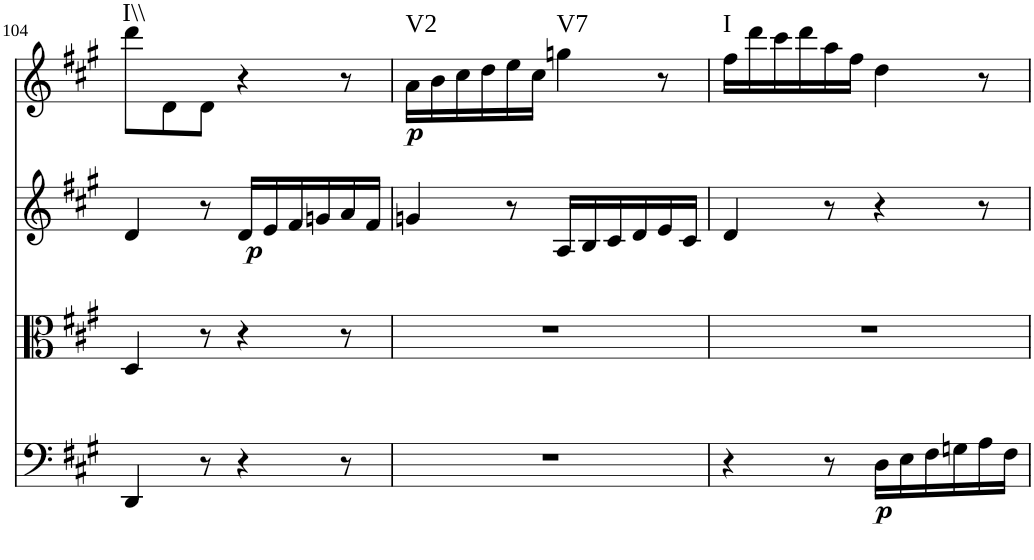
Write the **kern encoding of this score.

**kern	**dynam	**kern	**kern	**dynam	**kern	**dynam	**harte
*part4	*part4	*part3	*part2	*part2	*part1	*part1	*part1
*staff4	*staff4	*staff3	*staff2	*staff2	*staff1	*staff1	*
*I"Violoncello	*	*I"Viola	*I"Violin 2	*	*I"Violin 1	*	*
*I'Vc	*	*I'Vla	*I'Vln	*	*I'Vln	*	*
!!LO:PB:g=z
*clefF4	*	*clefC3	*clefG2	*	*clefG2	*	*
*k[f#c#g#]	*	*k[f#c#g#]	*k[f#c#g#]	*	*k[f#c#g#]	*	*
*A:	*	*A:	*A:	*	*A:	*	*
*M6/8	*	*M6/8	*M6/8	*	*M6/8	*	*
=104	=104	=104	=104	=104	=104	=104	=104
!	!	!	!	!	!	!	!LO:H:kt=I\\
4DD/	.	4D/	4d/	.	8ddd\L	.	N
.	.	.	.	.	8d\	.	.
8r	.	8r	8r	.	8d\J	.	.
!	!	!	!	!LO:DY:b	!	!	!
4r	.	4r	16d/LL	p	4r	.	.
.	.	.	16e/	.	.	.	.
.	.	.	16f#/	.	.	.	.
.	.	.	16gn/	.	.	.	.
8r	.	8r	16a/	.	8r	.	.
.	.	.	16f#/JJ	.	.	.	.
=105	=105	=105	=105	=105	=105	=105	=105
!	!	!	!	!	!	!LO:DY:b	!LO:H:kt=V2
2.r	.	2.r	4gn/	.	16a\LL	p	N
.	.	.	.	.	16b\	.	.
.	.	.	.	.	16cc#\	.	.
.	.	.	.	.	16dd\	.	.
.	.	.	8r	.	16ee\	.	.
.	.	.	.	.	16cc#\JJ	.	.
!	!	!	!	!	!	!	!LO:H:kt=V7
.	.	.	16A/LL	.	4ggn\	.	N
.	.	.	16B/	.	.	.	.
.	.	.	16c#/	.	.	.	.
.	.	.	16d/	.	.	.	.
.	.	.	16e/	.	8r	.	.
.	.	.	16c#/JJ	.	.	.	.
=106	=106	=106	=106	=106	=106	=106	=106
!	!	!	!	!	!	!	!LO:H:kt=I
4r	.	2.r	4d/	.	16ff#\LL	.	N
.	.	.	.	.	16ddd\	.	.
.	.	.	.	.	16ccc#\	.	.
.	.	.	.	.	16ddd\	.	.
8r	.	.	8r	.	16aa\	.	.
.	.	.	.	.	16ff#\JJ	.	.
!	!LO:DY:b	!	!	!	!	!	!
16D\LL	p	.	4r	.	4dd\	.	.
16E\	.	.	.	.	.	.	.
16F#\	.	.	.	.	.	.	.
16Gn\	.	.	.	.	.	.	.
16A\	.	.	8r	.	8r	.	.
16F#\JJ	.	.	.	.	.	.	.
=	=	=	=	=	=	=	=
*-	*-	*-	*-	*-	*-	*-	*-
